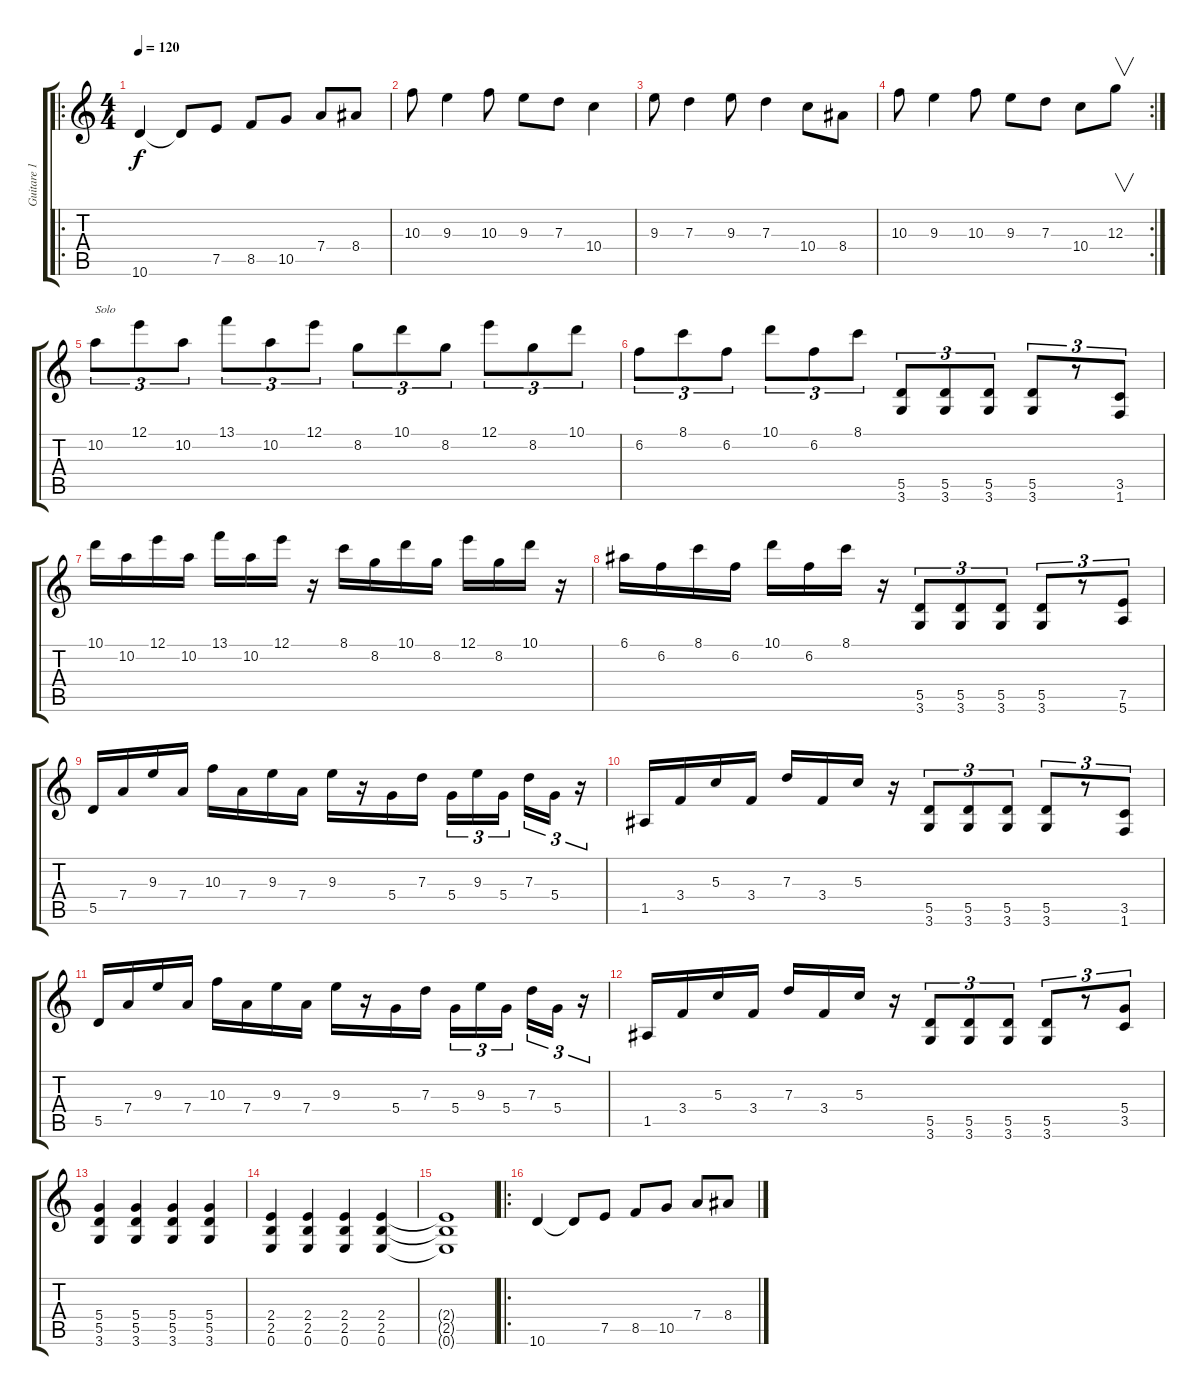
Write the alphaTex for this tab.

\track ("Guitare 1" "Guitare 1") {instrument electricguitarclean}
\staff {score tabs}
\tuning (E4 B3 G3 D3 A2 E2) {hide}
\ro
\ts (4 4)
\tempo 120
\clef g2
\ks c
10.6.4{dy f} 10.6{t}.8 7.5.8 8.5.8 10.5.8 7.4.8 8.4.8 |
10.3.8 9.3.4 10.3.8 9.3.8 7.3.8 10.4.4 |
9.3.8 7.3.4 9.3.8 7.3.4 10.4.8 8.4.8 |
\rc 2
10.3.8 9.3.4 10.3.8 9.3.8 7.3.8 10.4.8 12.3.8{v} |
10.2.8{tu (3 2) txt "Solo"} 12.1.8{tu (3 2)} 10.2.8{tu (3 2)} 13.1.8{tu (3 2)} 10.2.8{tu (3 2)} 12.1.8{tu (3 2)} 8.2.8{tu (3 2)} 10.1.8{tu (3 2)} 8.2.8{tu (3 2)} 12.1.8{tu (3 2)} 8.2.8{tu (3 2)} 10.1.8{tu (3 2)} |
6.2.8{tu (3 2)} 8.1.8{tu (3 2)} 6.2.8{tu (3 2)} 10.1.8{tu (3 2)} 6.2.8{tu (3 2)} 8.1.8{tu (3 2)} (5.5 3.6).8{tu (3 2)} (5.5 3.6).8{tu (3 2)} (5.5 3.6).8{tu (3 2)} (5.5 3.6).8{tu (3 2)} r.8{tu (3 2)} (3.5 1.6).8{tu (3 2)} |
10.1.16 10.2.16 12.1.16 10.2.16 13.1.16 10.2.16 12.1.16 r.16 8.1.16 8.2.16 10.1.16 8.2.16 12.1.16 8.2.16 10.1.16 r.16 |
6.1.16 6.2.16 8.1.16 6.2.16 10.1.16 6.2.16 8.1.16 r.16 (5.5 3.6).8{tu (3 2)} (5.5 3.6).8{tu (3 2)} (5.5 3.6).8{tu (3 2)} (5.5 3.6).8{tu (3 2)} r.8{tu (3 2)} (7.5 5.6).8{tu (3 2)} |
5.5.16 7.4.16 9.3.16 7.4.16 10.3.16 7.4.16 9.3.16 7.4.16 9.3.16 r.16 5.4.16 7.3.16 5.4.16{tu (3 2)} 9.3.16{tu (3 2)} 5.4.16{tu (3 2)} 7.3.16{tu (3 2)} 5.4.16{tu (3 2)} r.16{tu (3 2)} |
1.5.16 3.4.16 5.3.16 3.4.16 7.3.16 3.4.16 5.3.16 r.16 (5.5 3.6).8{tu (3 2)} (5.5 3.6).8{tu (3 2)} (5.5 3.6).8{tu (3 2)} (5.5 3.6).8{tu (3 2)} r.8{tu (3 2)} (3.5 1.6).8{tu (3 2)} |
5.5.16 7.4.16 9.3.16 7.4.16 10.3.16 7.4.16 9.3.16 7.4.16 9.3.16 r.16 5.4.16 7.3.16 5.4.16{tu (3 2)} 9.3.16{tu (3 2)} 5.4.16{tu (3 2)} 7.3.16{tu (3 2)} 5.4.16{tu (3 2)} r.16{tu (3 2)} |
1.5.16 3.4.16 5.3.16 3.4.16 7.3.16 3.4.16 5.3.16 r.16 (5.5 3.6).8{tu (3 2)} (5.5 3.6).8{tu (3 2)} (5.5 3.6).8{tu (3 2)} (5.5 3.6).8{tu (3 2)} r.8{tu (3 2)} (5.4 3.5).8{tu (3 2)} |
(5.4 5.5 3.6).4 (5.4 5.5 3.6).4 (5.4 5.5 3.6).4 (5.4 5.5 3.6).4 |
(2.4 2.5 0.6).4 (2.4 2.5 0.6).4 (2.4 2.5 0.6).4 (2.4 2.5 0.6).4 |
(2.4{t} 2.5{t} 0.6{t}).1 |
\ro
10.6.4 10.6{t}.8 7.5.8 8.5.8 10.5.8 7.4.8 8.4.8
